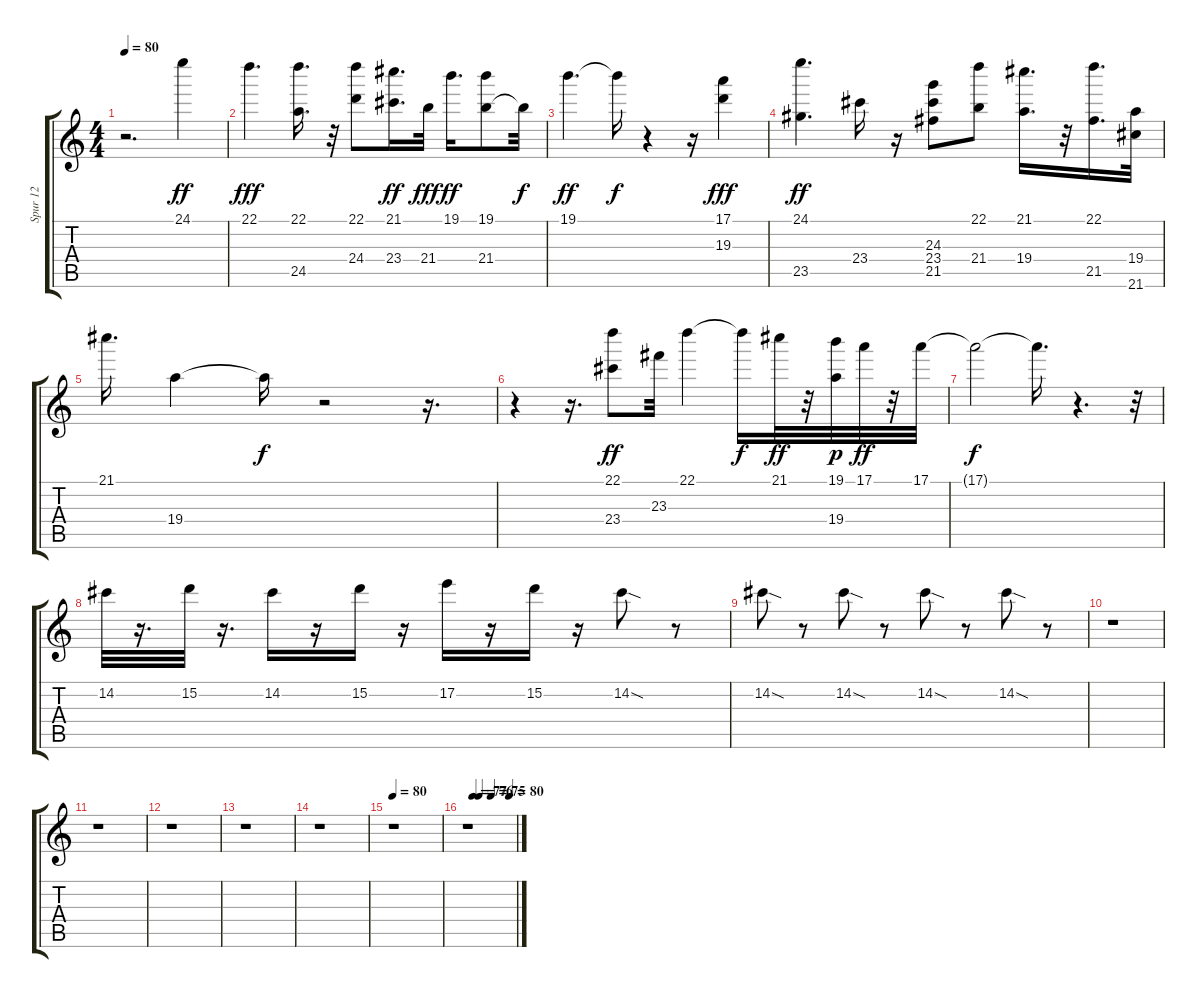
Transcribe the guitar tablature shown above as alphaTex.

\track ("Spur 12" "Spur 12") {instrument distortionguitar}
\staff {score tabs}
\tuning (E4 B3 G3 D3 A2 E2) {hide}
\ts (4 4)
\tempo 80
\clef g2
\ks c
r.2{d dy f instrument distortionguitar} 24.1.4{dy ff} |
22.1.4{d dy fff} (22.1 24.5).16{d} r.32 (22.1 24.4).8 (21.1 23.4).16{d dy ff} 21.4.32{dy fff} 19.1.16{d dy ff} (19.1 21.4).8 21.4{t}.32{dy f} |
19.1.4{d dy ff} 19.1{t}.16{dy f} r.4 r.16 (17.1 19.3).4{dy fff} |
(24.1 23.5).4{d dy ff} 23.4.16 r.16 (24.3 23.4 21.5).8 (22.1 21.4).8 (21.1 19.4).16{d} r.32 (22.1 21.5).16{d} (19.4 21.6).32 |
21.1.16{d} 19.4.4 19.4{t}.16{dy f} r.2 r.16{d} |
r.4 r.16{d} (22.1 23.4).8{dy ff} 23.3.32 22.1.4 22.1{t}.16{dy f} 21.1.32{dy ff} r.32 (19.1 19.4).32{dy p} 17.1.32{dy ff} r.32 17.1.32 |
17.1{t}.2{dy f} 17.1{t}.16{d} r.4{d} r.32 |
14.2.32 r.16{d} 15.2.32 r.16{d} 14.2.16 r.16 15.2.16 r.16 17.2.16 r.16 15.2.16 r.16 14.2{sod}.8 r.8 |
14.2{sod}.8{volume 0} r.8 14.2{sod}.8 r.8 14.2{sod}.8 r.8 14.2{sod}.8 r.8 |
r.1 |
r.1 |
r.1 |
r.1 |
r.1 |
\tempo 80
r.1 |
\tempo (77 0.125)
\tempo (76 0.25)
\tempo (75 0.5)
\tempo (80 0.875)
r.1
